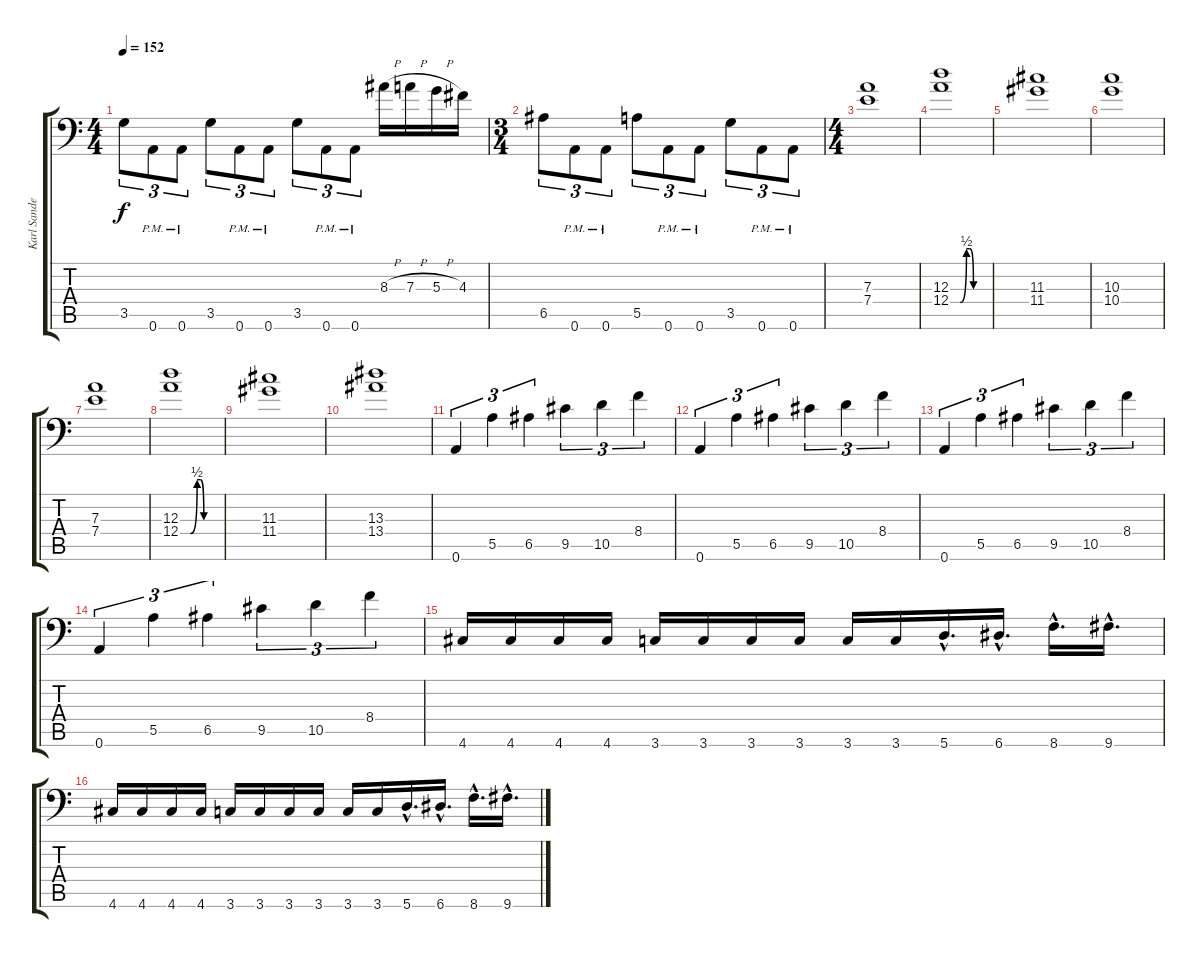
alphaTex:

\track ("Karl Sanders" "Karl Sande") {instrument distortionguitar}
\staff {score tabs}
\tuning (B3 Gb3 D3 A2 E2 A1) {hide}
\ts (4 4)
\tempo 152
\clef f4
\ks c
3.5.8{tu (3 2) dy f} 0.6{pm}.8{tu (3 2)} 0.6{pm}.8{tu (3 2)} 3.5.8{tu (3 2)} 0.6{pm}.8{tu (3 2)} 0.6{pm}.8{tu (3 2)} 3.5.8{tu (3 2)} 0.6{pm}.8{tu (3 2)} 0.6{pm}.8{tu (3 2)} 8.3{h}.16 7.3{h}.16 5.3{h}.16 4.3.16 |
\ts (3 4)
6.5.8{tu (3 2)} 0.6{pm}.8{tu (3 2)} 0.6{pm}.8{tu (3 2)} 5.5.8{tu (3 2)} 0.6{pm}.8{tu (3 2)} 0.6{pm}.8{tu (3 2)} 3.5.8{tu (3 2)} 0.6{pm}.8{tu (3 2)} 0.6{pm}.8{tu (3 2)} |
\ts (4 4)
(7.3 7.4).1 |
(12.3 12.4{be (custom 0 0 15 0 25 2 30 2 36 0 60 0)}).1 |
(11.3 11.4).1 |
(10.3 10.4).1 |
(7.3 7.4).1 |
(12.3 12.4{be (custom 0 0 15 0 25 2 30 2 35 0 60 0)}).1 |
(11.3 11.4).1 |
(13.3 13.4).1 |
0.6.4{tu (3 2)} 5.5.4{tu (3 2)} 6.5.4{tu (3 2)} 9.5.4{tu (3 2)} 10.5.4{tu (3 2)} 8.4.4{tu (3 2)} |
0.6.4{tu (3 2)} 5.5.4{tu (3 2)} 6.5.4{tu (3 2)} 9.5.4{tu (3 2)} 10.5.4{tu (3 2)} 8.4.4{tu (3 2)} |
0.6.4{tu (3 2)} 5.5.4{tu (3 2)} 6.5.4{tu (3 2)} 9.5.4{tu (3 2)} 10.5.4{tu (3 2)} 8.4.4{tu (3 2)} |
0.6.4{tu (3 2)} 5.5.4{tu (3 2)} 6.5.4{tu (3 2)} 9.5.4{tu (3 2)} 10.5.4{tu (3 2)} 8.4.4{tu (3 2)} |
4.6.16 4.6.16 4.6.16 4.6.16 3.6.16 3.6.16 3.6.16 3.6.16 3.6.16 3.6.16 5.6{hac}.16{d} 6.6{hac}.16{d} 8.6{hac}.16{d} 9.6{hac}.16{d} |
4.6.16 4.6.16 4.6.16 4.6.16 3.6.16 3.6.16 3.6.16 3.6.16 3.6.16 3.6.16 5.6{hac}.16{d} 6.6{hac}.16{d} 8.6{hac}.16{d} 9.6{hac}.16{d}
